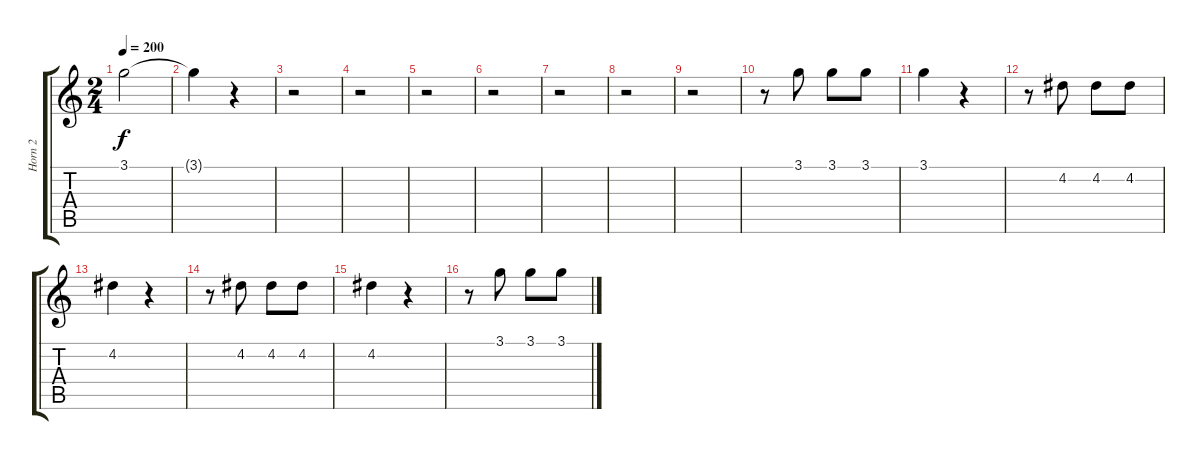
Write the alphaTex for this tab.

\track ("Horn 2" "Horn 2") {instrument acousticguitarnylon}
\staff {score tabs}
\tuning (E4 B3 G3 D3 A2 E2) {hide}
\ts (2 4)
\tempo 200
\clef g2
\ks c
3.1{t}.2{dy f} |
3.1{t}.4 r.4 |
r.2 |
r.2 |
r.2 |
r.2 |
r.2 |
r.2 |
r.2 |
r.8 3.1.8 3.1.8 3.1.8 |
3.1.4 r.4 |
r.8 4.2.8 4.2.8 4.2.8 |
4.2.4 r.4 |
r.8 4.2.8 4.2.8 4.2.8 |
4.2.4 r.4 |
r.8 3.1.8 3.1.8 3.1.8
